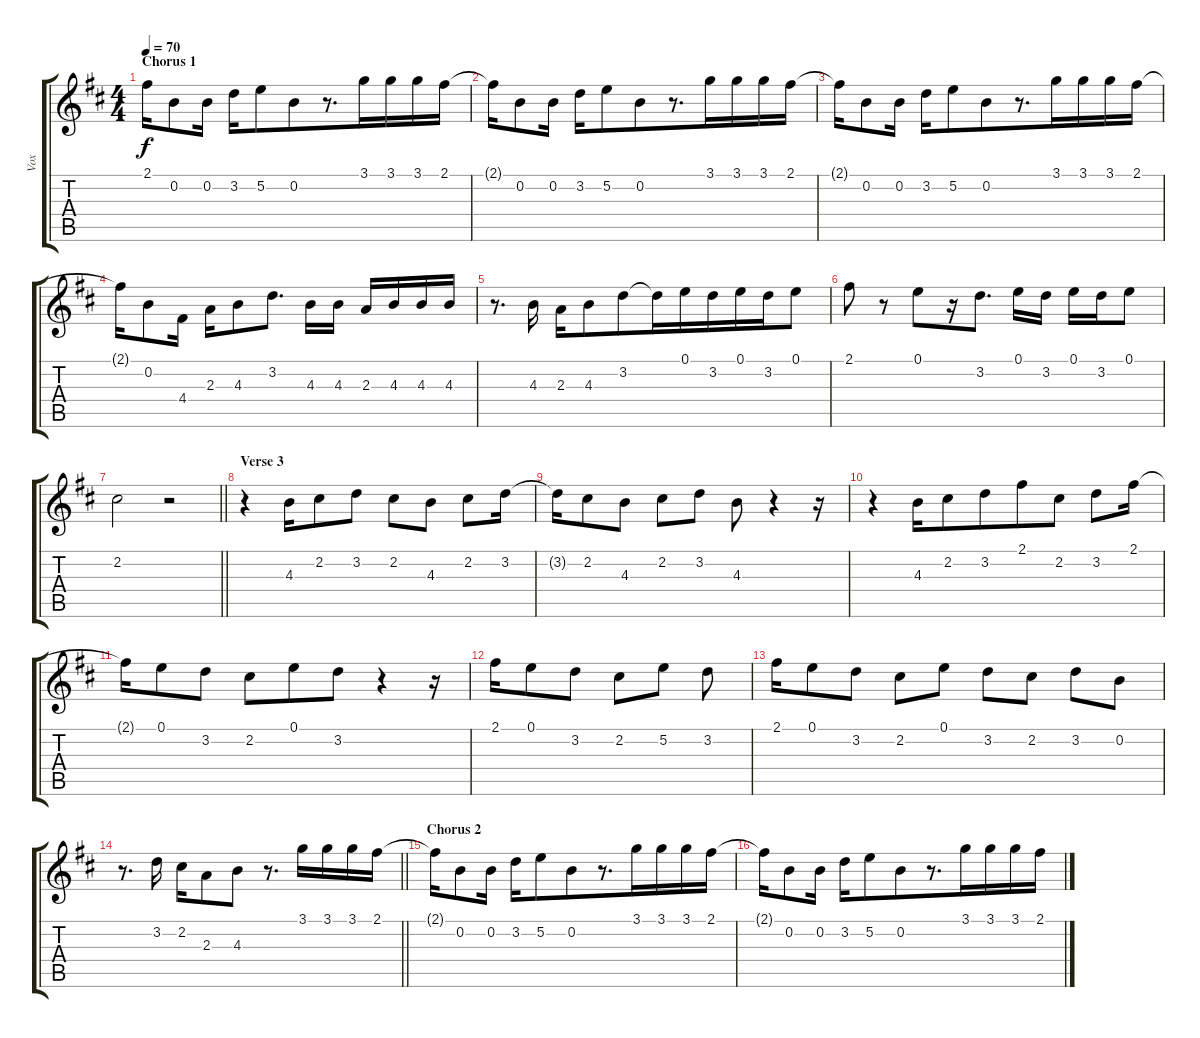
\track ("Vox" "Vox") {instrument acousticguitarnylon}
\staff {score tabs}
\tuning (E4 B3 G3 D3 A2 E2) {hide}
\ts (4 4)
\section ("" "Chorus 1")
\tempo 70
\clef g2
\ks bminor
2.1{t}.16{dy f} 0.2.8 0.2.16 3.2.16 5.2.8 0.2.8{beam merge} r.8{d} 3.1.16 3.1.16 3.1.16{beam merge} 2.1.16 |
2.1{t}.16 0.2.8 0.2.16 3.2.16 5.2.8 0.2.8{beam merge} r.8{d} 3.1.16 3.1.16 3.1.16{beam merge} 2.1.16 |
2.1{t}.16 0.2.8 0.2.16 3.2.16 5.2.8 0.2.8{beam merge} r.8{d} 3.1.16 3.1.16 3.1.16{beam merge} 2.1.16 |
2.1{t}.16{beam merge} 0.2.8 4.4.16 2.3.16 4.3.8 3.2.8{d} 4.3.16 4.3.16 2.3.16{beam merge} 4.3.16 4.3.16 4.3.16 |
r.8{d beam merge} 4.3.16 2.3.16 4.3.8{beam merge} 3.2.8{beam merge} 3.2{t}.16 0.1.16 3.2.16{beam merge} 0.1.16{beam merge} 3.2.16 0.1.8 |
2.1.8 r.8 0.1.8 r.16 3.2.8{d} 0.1.16{beam merge} 3.2.16 0.1.16 3.2.16 0.1.8 |
\barLineRight lightlight
2.2.2 r.2 |
\section ("" "Verse 3")
r.4 4.3.16 2.2.8 3.2.8 2.2.8 4.3.8 2.2.8 3.2.16 |
3.2{t}.16 2.2.8{beam merge} 4.3.8 2.2.8 3.2.8 4.3.8{beam merge} r.4 r.16 |
r.4{beam merge} 4.3.16{beam merge} 2.2.8{beam merge} 3.2.8{beam merge} 2.1.8 2.2.8 3.2.8 2.1.16 |
2.1{t}.16 0.1.8 3.2.8 2.2.8 0.1.8{beam merge} 3.2.8 r.4 r.16 |
2.1.16 0.1.8 3.2.8 2.2.8 5.2.8 3.2.8 |
2.1.16 0.1.8 3.2.8 2.2.8 0.1.8 3.2.8 2.2.8 3.2.8 0.2.8 |
\barLineRight lightlight
r.8{d} 3.2.16 2.2.16 2.3.8 4.3.8 r.8{d} 3.1.16 3.1.16 3.1.16 2.1.16 |
\section ("" "Chorus 2")
2.1{t}.16 0.2.8 0.2.16 3.2.16 5.2.8 0.2.8{beam merge} r.8{d} 3.1.16 3.1.16 3.1.16{beam merge} 2.1.16 |
2.1{t}.16 0.2.8 0.2.16 3.2.16 5.2.8 0.2.8{beam merge} r.8{d} 3.1.16 3.1.16 3.1.16{beam merge} 2.1.16
